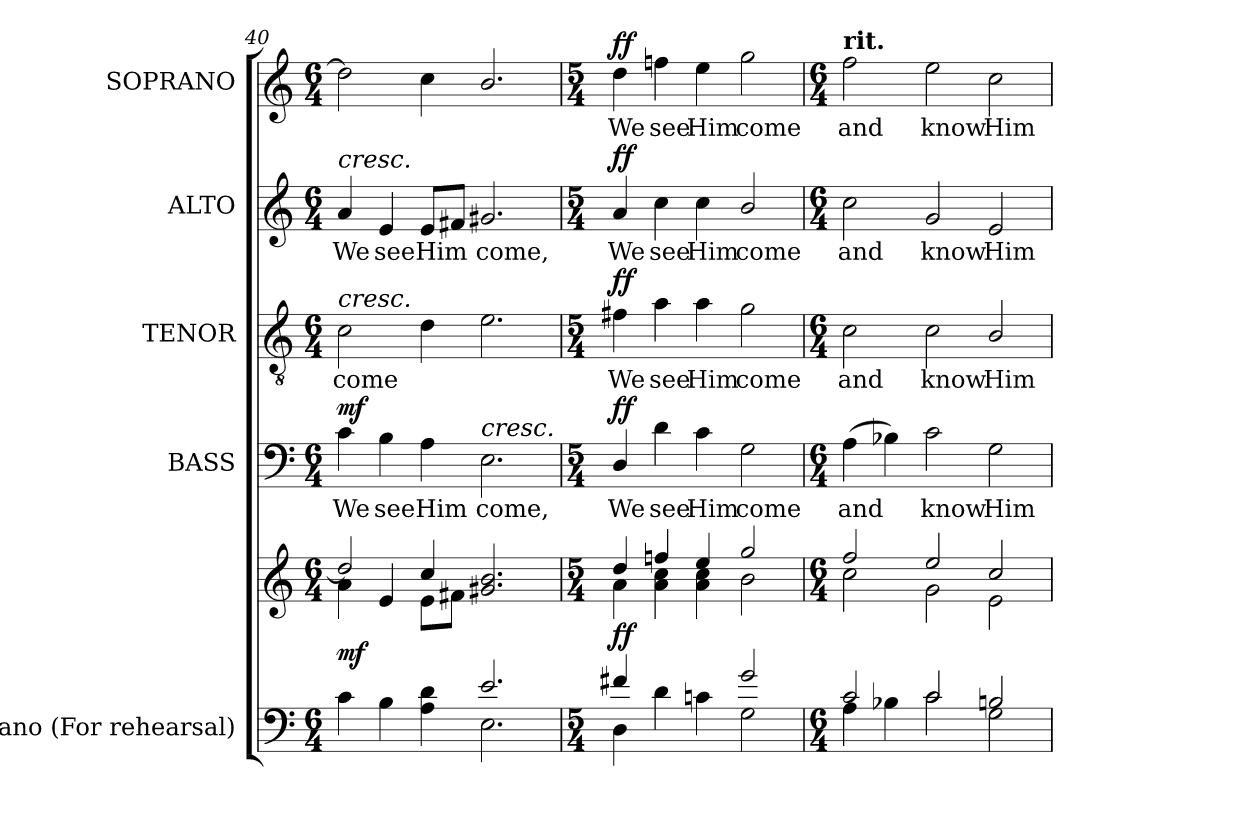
**kern	**kern	**dynam	**kern	**text	**dynam	**kern	**text	**dynam	**kern	**text	**dynam	**kern	**text	**dynam
*part5	*part5	*part5	*part4	*part4	*part4	*part3	*part3	*part3	*part2	*part2	*part2	*part1	*part1	*part1
*staff6	*staff5	*staff5/6	*staff4	*staff4	*staff4	*staff3	*staff3	*staff3	*staff2	*staff2	*staff2	*staff1	*staff1	*staff1
*I"Piano (For rehearsal)	*	*	*I"BASS	*	*	*I"TENOR	*	*	*I"ALTO	*	*	*I"SOPRANO	*	*
*	*	*	*I'B.	*	*	*I'T.	*	*	*I'A.	*	*	*I'S.	*	*
*clefF4	*clefG2	*	*clefF4	*	*	*clefGv2	*	*	*clefG2	*	*	*clefG2	*	*
*	*	*	*	*	*	*ITrd7c12	*	*	*	*	*	*	*	*
*k[]	*k[]	*	*k[]	*	*	*k[]	*	*	*k[]	*	*	*k[]	*	*
*C:	*C:	*	*C:	*	*	*C:	*	*	*C:	*	*	*C:	*	*
*M6/4	*M6/4	*	*M6/4	*	*	*M6/4	*	*	*M6/4	*	*	*M6/4	*	*
=40	=40	=40	=40	=40	=40	=40	=40	=40	=40	=40	=40	=40	=40	=40
*^	*^	*	*	*	*	*	*	*	*	*	*	*	*	*
!	!	!	!	!	!	!LO:LY:b:color=#000000	!	!	!	!	!	!	!	!	!	!
!	!	!	!	!	!	!	!	!	!LO:LY:b:color=#000000	!	!	!	!	!	!	!
!	!	!	!	!	!	!	!	!	!	!	!LO:TX:a:i:t=cresc.	!	!	!	!	!
!	!	!	!	!	!	!	!	!LO:TX:a:i:t=cresc.	!	!	!	!	!	!	!	!
!	!	!	!	!	!	!	!	!	!	!	!	!LO:LY:b:color=#000000	!	!	!	!
2.ryy	4ci\	2ddi/]	4ai\	mf	4ci\	We	mf	2Ci\	come	.	4ai/	We	.	2ddi\]	.	.
!	!	!	!	!	!	!LO:LY:b:color=#000000	!	!	!	!	!	!	!	!	!	!
!	!	!	!	!	!	!	!	!	!	!	!	!LO:LY:b:color=#000000	!	!	!	!
.	4Bi\	.	4ei/	.	4Bi\	see	.	.	.	.	4ei/	see	.	.	.	.
!	!	!	!	!	!	!LO:LY:b:color=#000000	!	!	!	!	!	!	!	!	!	!
!	!	!	!	!	!	!	!	!	!	!	!	!LO:LY:b:color=#000000	!	!	!	!
.	4Ai\ 4di	4cci/	8ei\L	.	4Ai\	Him	.	4Di\	.	.	8ei/L	Him	.	4cci\	.	.
.	.	.	8f#Xi\J	.	.	.	.	.	.	.	8f#Xi/J	.	.	.	.	.
!	!	!	!	!	!	!LO:LY:b:color=#000000	!	!	!	!	!	!	!	!	!	!
!	!	!	!	!	!LO:TX:a:i:t=cresc.	!	!	!	!	!	!	!	!	!	!	!
!	!	!	!	!	!	!	!	!	!	!	!	!LO:LY:b:color=#000000	!	!	!	!
2.ei/	2.Ei\	2.g#Xi/ 2.bi	2.ryy	.	2.Ei\	come,	.	2.Ei\	.	.	2.g#Xi/	come,	.	2.bi/	.	.
!!LO:LB:g=z
=41	=41	=41	=41	=41	=41	=41	=41	=41	=41	=41	=41	=41	=41	=41	=41	=41
*M5/4	*	*M5/4	*	*	*M5/4	*	*	*M5/4	*	*	*M5/4	*	*	*M5/4	*	*
!	!	!	!	!	!	!LO:LY:b:color=#000000	!	!	!	!	!	!	!	!	!	!
!	!	!	!	!	!	!	!	!	!LO:LY:b:color=#000000	!	!	!	!	!	!	!
!	!	!	!	!	!	!	!	!	!	!	!	!LO:LY:b:color=#000000	!	!	!	!
!	!	!	!	!	!	!	!	!	!	!	!	!	!	!	!LO:LY:b:color=#000000	!
4f#Xi/	4Di\	4ddi/	4ai\	ff	4Di/	We	ff	4F#Xi\	We	ff	4ai/	We	ff	4ddi\	We	ff
!	!	!	!	!	!	!LO:LY:b:color=#000000	!	!	!	!	!	!	!	!	!	!
!	!	!	!	!	!	!	!	!	!LO:LY:b:color=#000000	!	!	!	!	!	!	!
!	!	!	!	!	!	!	!	!	!	!	!	!LO:LY:b:color=#000000	!	!	!	!
!	!	!	!	!	!	!	!	!	!	!	!	!	!	!	!LO:LY:b:color=#000000	!
2ryy	4di\	4ffni/	4ai\ 4cci	.	4di\	see	.	4Ai\	see	.	4cci\	see	.	4ffni\	see	.
!	!	!	!	!	!	!LO:LY:b:color=#000000	!	!	!	!	!	!	!	!	!	!
!	!	!	!	!	!	!	!	!	!LO:LY:b:color=#000000	!	!	!	!	!	!	!
!	!	!	!	!	!	!	!	!	!	!	!	!LO:LY:b:color=#000000	!	!	!	!
!	!	!	!	!	!	!	!	!	!	!	!	!	!	!	!LO:LY:b:color=#000000	!
.	4cni\	4eei/	4ai\ 4cci	.	4ci\	Him	.	4Ai\	Him	.	4cci\	Him	.	4eei\	Him	.
!	!	!	!	!	!	!LO:LY:b:color=#000000	!	!	!	!	!	!	!	!	!	!
!	!	!	!	!	!	!	!	!	!LO:LY:b:color=#000000	!	!	!	!	!	!	!
!	!	!	!	!	!	!	!	!	!	!	!	!LO:LY:b:color=#000000	!	!	!	!
!	!	!	!	!	!	!	!	!	!	!	!	!	!	!	!LO:LY:b:color=#000000	!
2gi/	2Gi\	2ggi/	2bi\	.	2Gi\	come	.	2Gi\	come	.	2bi/	come	.	2ggi\	come	.
=42	=42	=42	=42	=42	=42	=42	=42	=42	=42	=42	=42	=42	=42	=42	=42	=42
*M6/4	*	*M6/4	*	*	*M6/4	*	*	*M6/4	*	*	*M6/4	*	*	*M6/4	*	*
!	!	!	!	!	!	!LO:LY:b:color=#000000	!	!	!	!	!	!	!	!	!	!
!	!	!	!	!	!	!	!	!	!LO:LY:b:color=#000000	!	!	!	!	!	!	!
!	!	!	!	!	!	!	!	!	!	!	!	!LO:LY:b:color=#000000	!	!	!	!
!	!	!	!	!	!	!	!	!	!	!	!	!	!	!LO:TX:a:B:t=rit.	!	!
!	!	!	!	!	!	!	!	!	!	!	!	!	!	!	!LO:LY:b:color=#000000	!
2ci/	4Ai\	2ffi/	2cci\	.	(4Ai\	and	.	2Ci\	and	.	2cci\	and	.	2ffi\	and	.
.	4B-Xi\	.	.	.	4B-Xi\)	.	.	.	.	.	.	.	.	.	.	.
!	!	!	!	!	!	!LO:LY:b:color=#000000	!	!	!	!	!	!	!	!	!	!
!	!	!	!	!	!	!	!	!	!LO:LY:b:color=#000000	!	!	!	!	!	!	!
!	!	!	!	!	!	!	!	!	!	!	!	!LO:LY:b:color=#000000	!	!	!	!
!	!	!	!	!	!	!	!	!	!	!	!	!	!	!	!LO:LY:b:color=#000000	!
2ci/	2ci\	2eei/	2gi\	.	2ci\	know	.	2Ci\	know	.	2gi/	know	.	2eei\	know	.
!	!	!	!	!	!	!LO:LY:b:color=#000000	!	!	!	!	!	!	!	!	!	!
!	!	!	!	!	!	!	!	!	!LO:LY:b:color=#000000	!	!	!	!	!	!	!
!	!	!	!	!	!	!	!	!	!	!	!	!LO:LY:b:color=#000000	!	!	!	!
!	!	!	!	!	!	!	!	!	!	!	!	!	!	!	!LO:LY:b:color=#000000	!
2Bni/	2Gi\	2cci/	2ei\	.	2Gi\	Him	.	2BBi/	Him	.	2ei/	Him	.	2cci\	Him	.
*v	*v	*	*	*	*	*	*	*	*	*	*	*	*	*	*	*
*	*v	*v	*	*	*	*	*	*	*	*	*	*	*	*	*
=	=	=	=	=	=	=	=	=	=	=	=	=	=	=
*-	*-	*-	*-	*-	*-	*-	*-	*-	*-	*-	*-	*-	*-	*-
